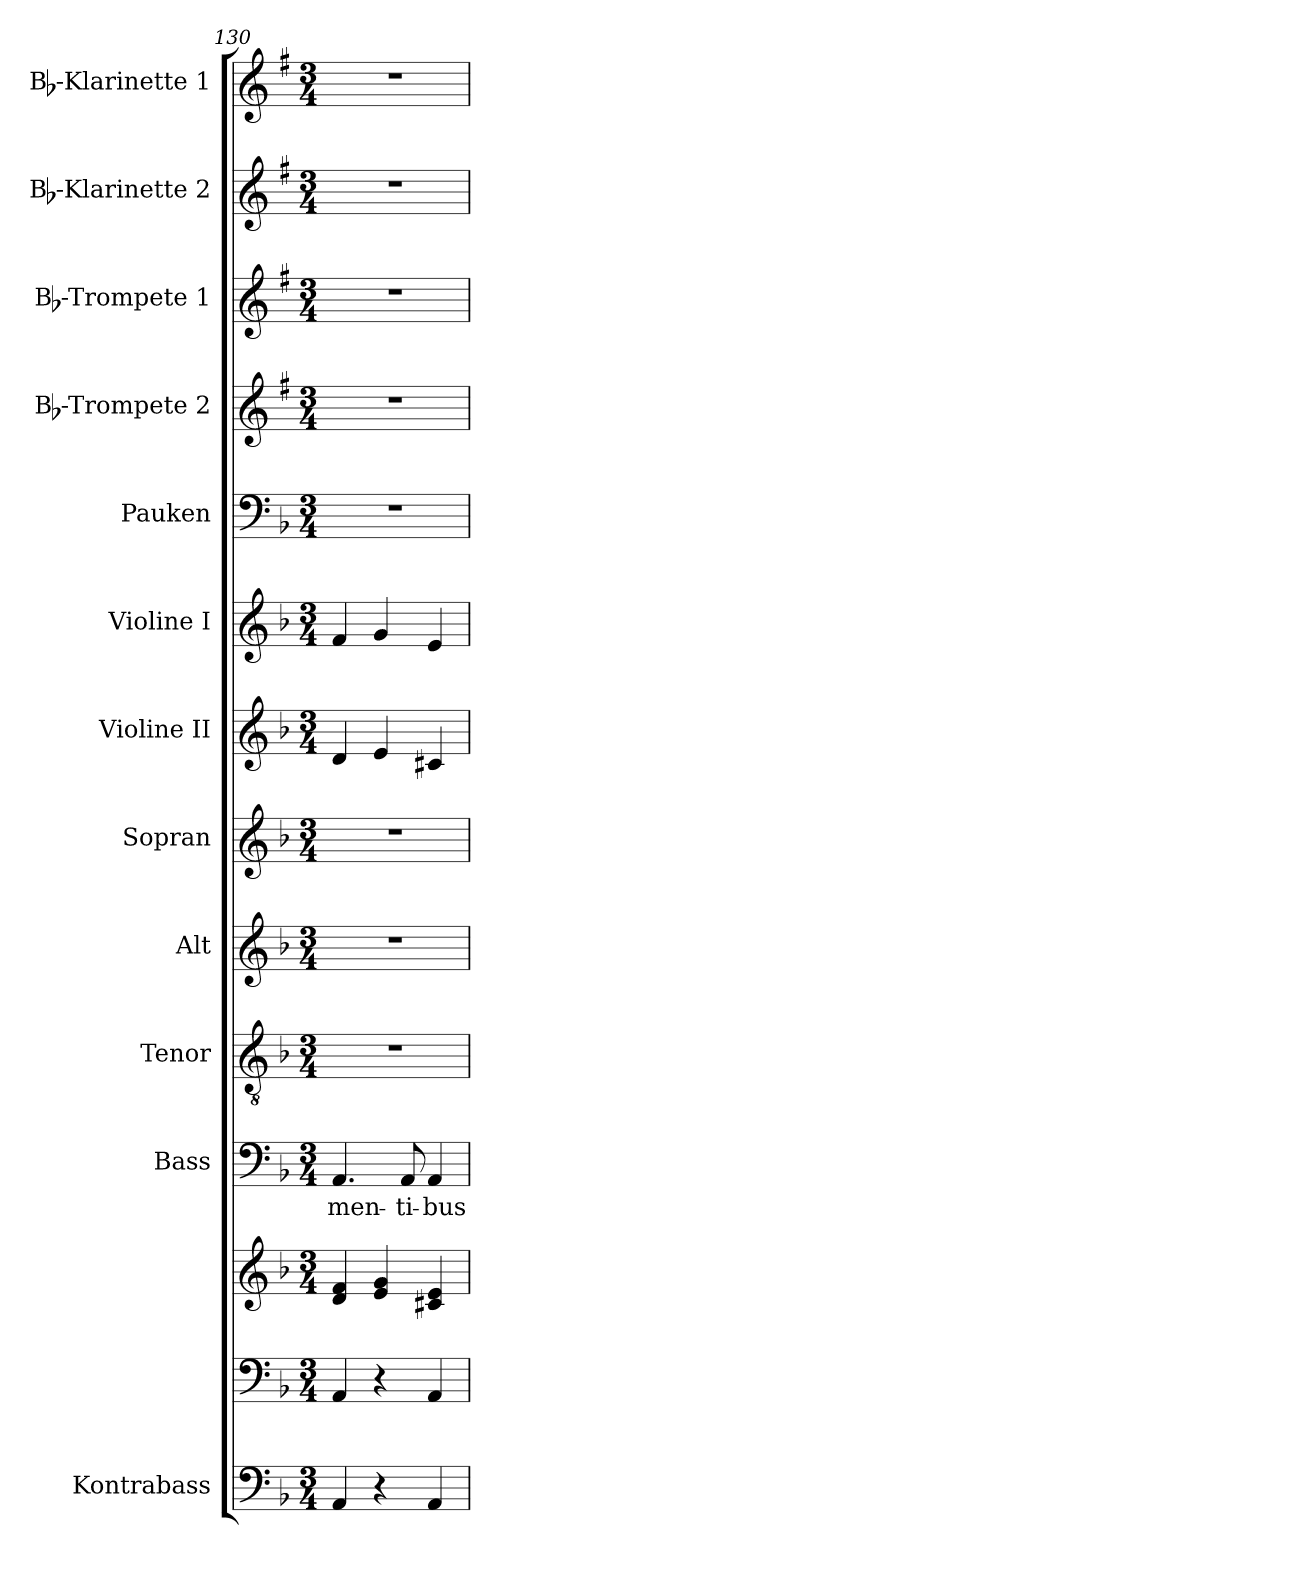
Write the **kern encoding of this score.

**kern	**kern	**kern	**kern	**text	**kern	**kern	**kern	**kern	**kern	**kern	**kern	**kern	**kern	**kern
*part13	*part12	*part12	*part11	*part11	*part10	*part9	*part8	*part7	*part6	*part5	*part4	*part3	*part2	*part1
*staff14	*staff13	*staff12	*staff11	*staff11	*staff10	*staff9	*staff8	*staff7	*staff6	*staff5	*staff4	*staff3	*staff2	*staff1
*I"Kontrabass	*	*	*I"Bass	*	*I"Tenor	*I"Alt	*I"Sopran	*I"Violine II	*I"Violine I	*I"Pauken	*I"Bb-Trompete 2	*I"Bb-Trompete 1	*I"Bb-Klarinette 2	*I"Bb-Klarinette 1
*I'Kb.	*	*	*I'B.	*	*I'T.	*I'A.	*I'S.	*I'Vl. II	*I'Vl. I	*I'Pk.	*I'Bb Trp. 2	*I'Bb Trp. 1	*I'Bb Kl. 2	*I'Bb Kl. 1
*clefF4	*clefF4	*clefG2	*clefF4	*	*clefGv2	*clefG2	*clefG2	*clefG2	*clefG2	*clefF4	*clefG2	*clefG2	*clefG2	*clefG2
*ITrd7c12	*	*	*	*	*	*	*	*	*	*	*ITrd1c2	*ITrd1c2	*ITrd1c2	*ITrd1c2
*k[b-]	*k[b-]	*k[b-]	*k[b-]	*	*k[b-]	*k[b-]	*k[b-]	*k[b-]	*k[b-]	*k[b-]	*k[b-]	*k[b-]	*k[b-]	*k[b-]
*F:	*F:	*F:	*F:	*	*F:	*F:	*F:	*F:	*F:	*F:	*F:	*F:	*F:	*F:
*M3/4	*M3/4	*M3/4	*M3/4	*	*M3/4	*M3/4	*M3/4	*M3/4	*M3/4	*M3/4	*M3/4	*M3/4	*M3/4	*M3/4
=130	=130	=130	=130	=130	=130	=130	=130	=130	=130	=130	=130	=130	=130	=130
!	!	!	!	!LO:LY:b	!	!	!	!	!	!	!	!	!	!
4AAA/	4AA/	4d/ 4f/	4.AA/	-men-	2.r	2.r	2.r	4d/	4f/	2.r	2.r	2.r	2.r	2.r
4r	4r	4e/ 4g/	.	.	.	.	.	4e/	4g/	.	.	.	.	.
!	!	!	!	!LO:LY:b	!	!	!	!	!	!	!	!	!	!
.	.	.	8AA/	-ti-	.	.	.	.	.	.	.	.	.	.
!	!	!	!	!LO:LY:b	!	!	!	!	!	!	!	!	!	!
4AAA/	4AA/	4c#X/ 4e/	4AA/	-bus	.	.	.	4c#X/	4e/	.	.	.	.	.
=	=	=	=	=	=	=	=	=	=	=	=	=	=	=
*-	*-	*-	*-	*-	*-	*-	*-	*-	*-	*-	*-	*-	*-	*-
